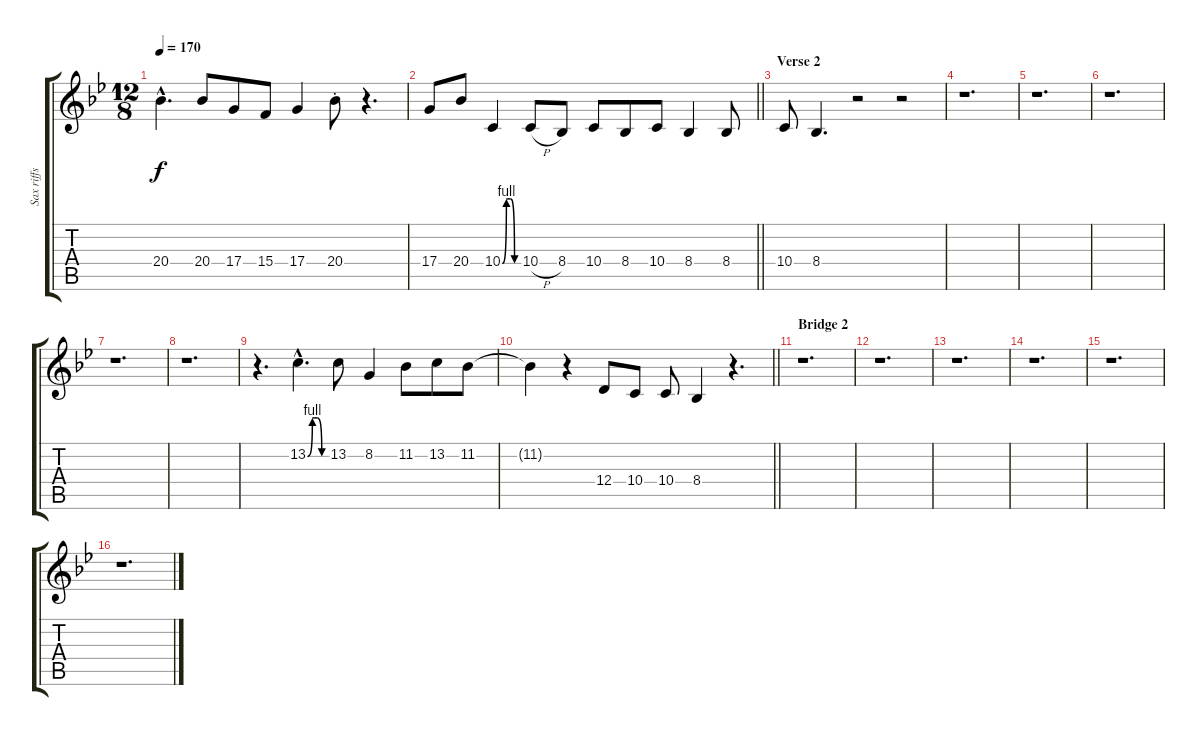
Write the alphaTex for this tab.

\track ("Sax riffs" "Sax riffs") {instrument tenorsax}
\staff {score tabs}
\tuning (E4 B3 G3 D3 A2 E2) {hide}
\ts (12 8)
\tempo 170
\clef g2
\ks bb
20.4{hac}.4{d dy f} 20.4.8 17.4.8 15.4.8 17.4.4 20.4{st}.8 r.4{d} |
\barLineRight lightlight
17.4.8 20.4.8 10.4{be (custom 0 0 15 4 30 4 45 0 60 0)}.4 10.4{h}.8 8.4.8 10.4.8 8.4.8 10.4.8 8.4.4 8.4.8 |
\section ("" "Verse 2")
10.4.8 8.4.4{d} r.2 r.2 |
r.1{d} |
r.1{d} |
r.1{d} |
r.1{d} |
r.1{d} |
r.4{d} 13.2{be (custom 0 0 15 4 30 4 45 0 60 0) hac}.4{d} 13.2.8 8.2.4 11.2.8 13.2.8 11.2.8 |
\barLineRight lightlight
11.2{t}.4 r.4 12.4.8 10.4.8 10.4.8 8.4.4 r.4{d} |
\section ("" "Bridge 2")
r.1{d} |
r.1{d} |
r.1{d} |
r.1{d} |
r.1{d} |
r.1{d}
